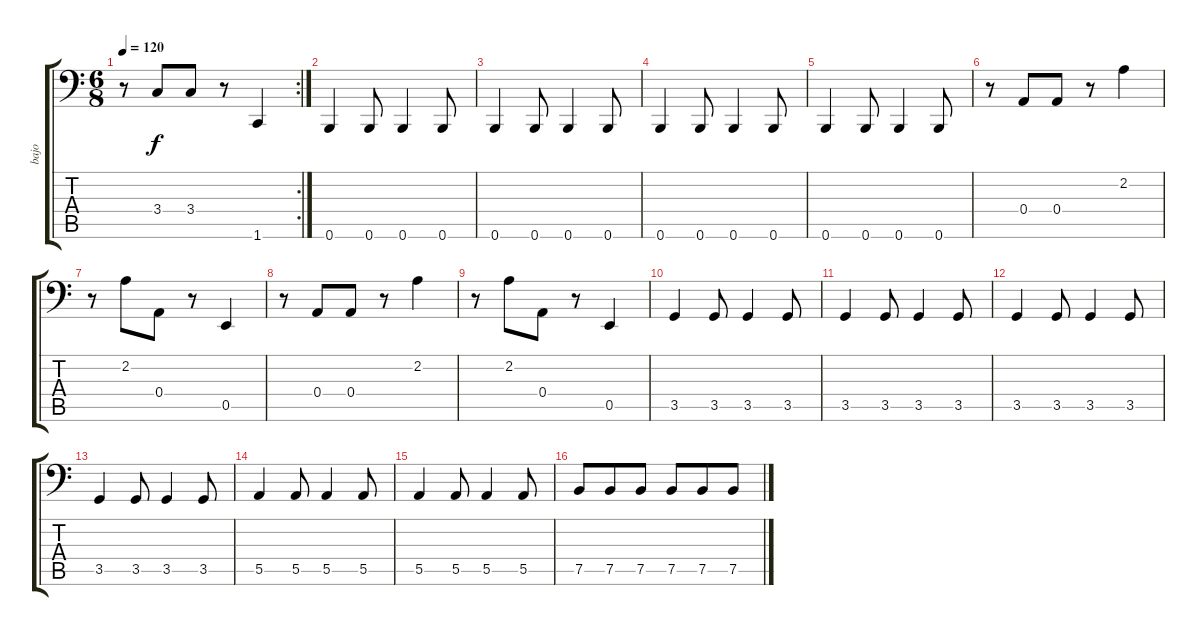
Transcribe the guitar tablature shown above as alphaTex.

\track ("bajo" "bajo") {instrument electricbassfinger}
\staff {score tabs}
\tuning (C3 G2 D2 A1 E1 B0) {hide}
\rc 2
\ts (6 8)
\tempo 120
\clef f4
\ks c
r.8{dy f} 3.4.8 3.4.8 r.8 1.6.4 |
0.6.4 0.6.8 0.6.4 0.6.8 |
0.6.4 0.6.8 0.6.4 0.6.8 |
0.6.4 0.6.8 0.6.4 0.6.8 |
0.6.4 0.6.8 0.6.4 0.6.8 |
r.8 0.4.8 0.4.8 r.8 2.2.4 |
r.8 2.2.8 0.4.8 r.8 0.5.4 |
r.8 0.4.8 0.4.8 r.8 2.2.4 |
r.8 2.2.8 0.4.8 r.8 0.5.4 |
3.5.4 3.5.8 3.5.4 3.5.8 |
3.5.4 3.5.8 3.5.4 3.5.8 |
3.5.4 3.5.8 3.5.4 3.5.8 |
3.5.4 3.5.8 3.5.4 3.5.8 |
5.5.4 5.5.8 5.5.4 5.5.8 |
5.5.4 5.5.8 5.5.4 5.5.8 |
7.5.8 7.5.8 7.5.8 7.5.8 7.5.8 7.5.8
